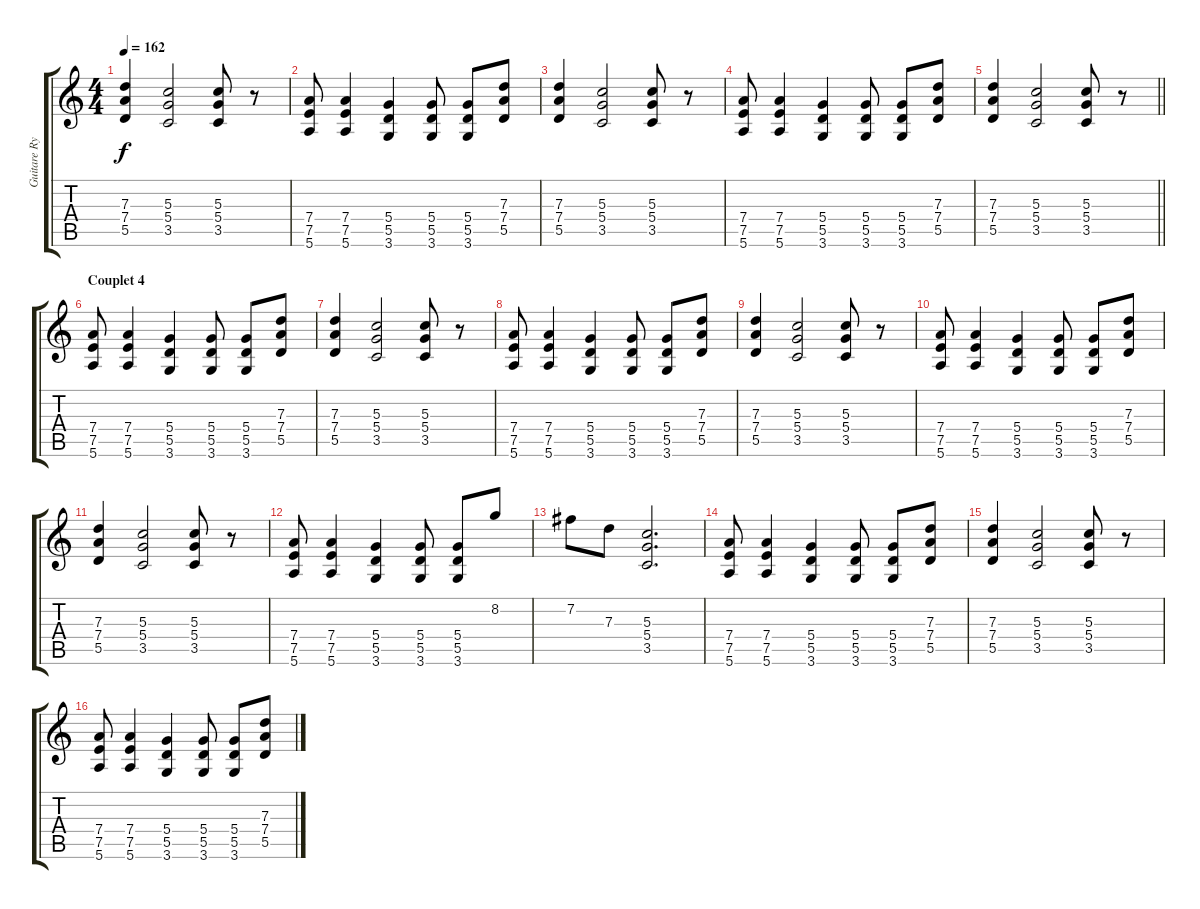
\track ("Guitare Rythm." "Guitare Ry") {instrument overdrivenguitar}
\staff {score tabs}
\tuning (E4 B3 G3 D3 A2 E2) {hide}
\ts (4 4)
\tempo 162
\clef g2
\ks c
(7.3 7.4 5.5).4{dy f} (5.3 5.4 3.5).2 (5.3 5.4 3.5).8 r.8 |
(7.4 7.5 5.6).8 (7.4 7.5 5.6).4 (5.4 5.5 3.6).4 (5.4 5.5 3.6).8 (5.4 5.5 3.6).8 (7.3 7.4 5.5).8 |
(7.3 7.4 5.5).4 (5.3 5.4 3.5).2 (5.3 5.4 3.5).8 r.8 |
(7.4 7.5 5.6).8 (7.4 7.5 5.6).4 (5.4 5.5 3.6).4 (5.4 5.5 3.6).8 (5.4 5.5 3.6).8 (7.3 7.4 5.5).8 |
\barLineRight lightlight
(7.3 7.4 5.5).4 (5.3 5.4 3.5).2 (5.3 5.4 3.5).8 r.8 |
\section ("" "Couplet 4")
(7.4 7.5 5.6).8 (7.4 7.5 5.6).4 (5.4 5.5 3.6).4 (5.4 5.5 3.6).8 (5.4 5.5 3.6).8 (7.3 7.4 5.5).8 |
(7.3 7.4 5.5).4 (5.3 5.4 3.5).2 (5.3 5.4 3.5).8 r.8 |
(7.4 7.5 5.6).8 (7.4 7.5 5.6).4 (5.4 5.5 3.6).4 (5.4 5.5 3.6).8 (5.4 5.5 3.6).8 (7.3 7.4 5.5).8 |
(7.3 7.4 5.5).4 (5.3 5.4 3.5).2 (5.3 5.4 3.5).8 r.8 |
(7.4 7.5 5.6).8 (7.4 7.5 5.6).4 (5.4 5.5 3.6).4 (5.4 5.5 3.6).8 (5.4 5.5 3.6).8 (7.3 7.4 5.5).8 |
(7.3 7.4 5.5).4 (5.3 5.4 3.5).2 (5.3 5.4 3.5).8 r.8 |
(7.4 7.5 5.6).8 (7.4 7.5 5.6).4 (5.4 5.5 3.6).4 (5.4 5.5 3.6).8 (5.4 5.5 3.6).8 8.2.8 |
7.2.8 7.3.8 (5.3 5.4 3.5).2{d} |
(7.4 7.5 5.6).8 (7.4 7.5 5.6).4 (5.4 5.5 3.6).4 (5.4 5.5 3.6).8 (5.4 5.5 3.6).8 (7.3 7.4 5.5).8 |
(7.3 7.4 5.5).4 (5.3 5.4 3.5).2 (5.3 5.4 3.5).8 r.8 |
(7.4 7.5 5.6).8 (7.4 7.5 5.6).4 (5.4 5.5 3.6).4 (5.4 5.5 3.6).8 (5.4 5.5 3.6).8 (7.3 7.4 5.5).8
